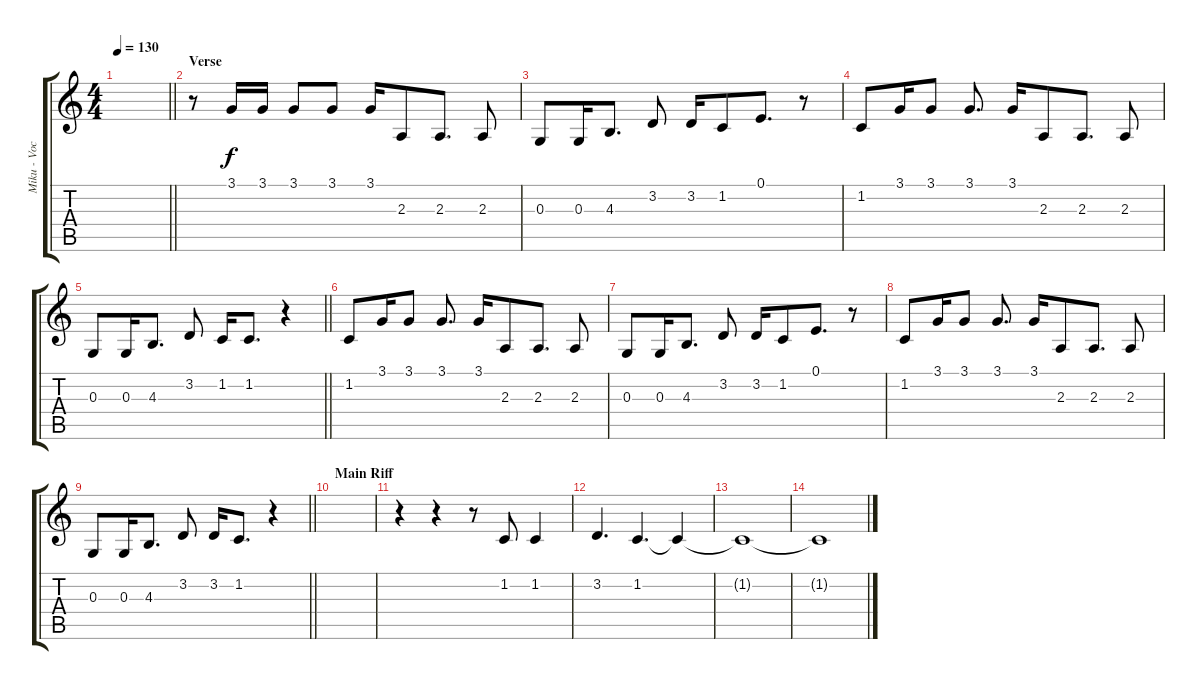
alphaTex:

\track ("Miku - Vocals" "Miku - Voc") {instrument lead6voice}
\staff {score tabs}
\tuning (E4 B3 G3 D3 A2 E2) {hide}
\ts (4 4)
\tempo 130
\clef g2
\barLineRight lightlight
\ks c
|
\section ("" "Verse")
r.8 3.1.16 3.1.16 3.1.8 3.1.8 3.1.16 2.3.8 2.3.8{d} 2.3.8 |
0.3.8 0.3.16 4.3.8{d} 3.2.8 3.2.16 1.2.8 0.1.8{d} r.8 |
1.2.8 3.1.16 3.1.8 3.1.8{d} 3.1.16 2.3.8 2.3.8{d} 2.3.8 |
\barLineRight lightlight
0.3.8 0.3.16 4.3.8{d} 3.2.8 1.2.16 1.2.8{d} r.4 |
1.2.8 3.1.16 3.1.8 3.1.8{d} 3.1.16 2.3.8 2.3.8{d} 2.3.8 |
0.3.8 0.3.16 4.3.8{d} 3.2.8 3.2.16 1.2.8 0.1.8{d} r.8 |
1.2.8 3.1.16 3.1.8 3.1.8{d} 3.1.16 2.3.8 2.3.8{d} 2.3.8 |
\barLineRight lightlight
0.3.8 0.3.16 4.3.8{d} 3.2.8 3.2.16 1.2.8{d} r.4 |
\section ("" "Main Riff")
|
r.4 r.4 r.8 1.2.8 1.2.4 |
3.2.4{d} 1.2.4{d} 1.2{t}.4 |
1.2{t}.1 |
1.2{t}.1
